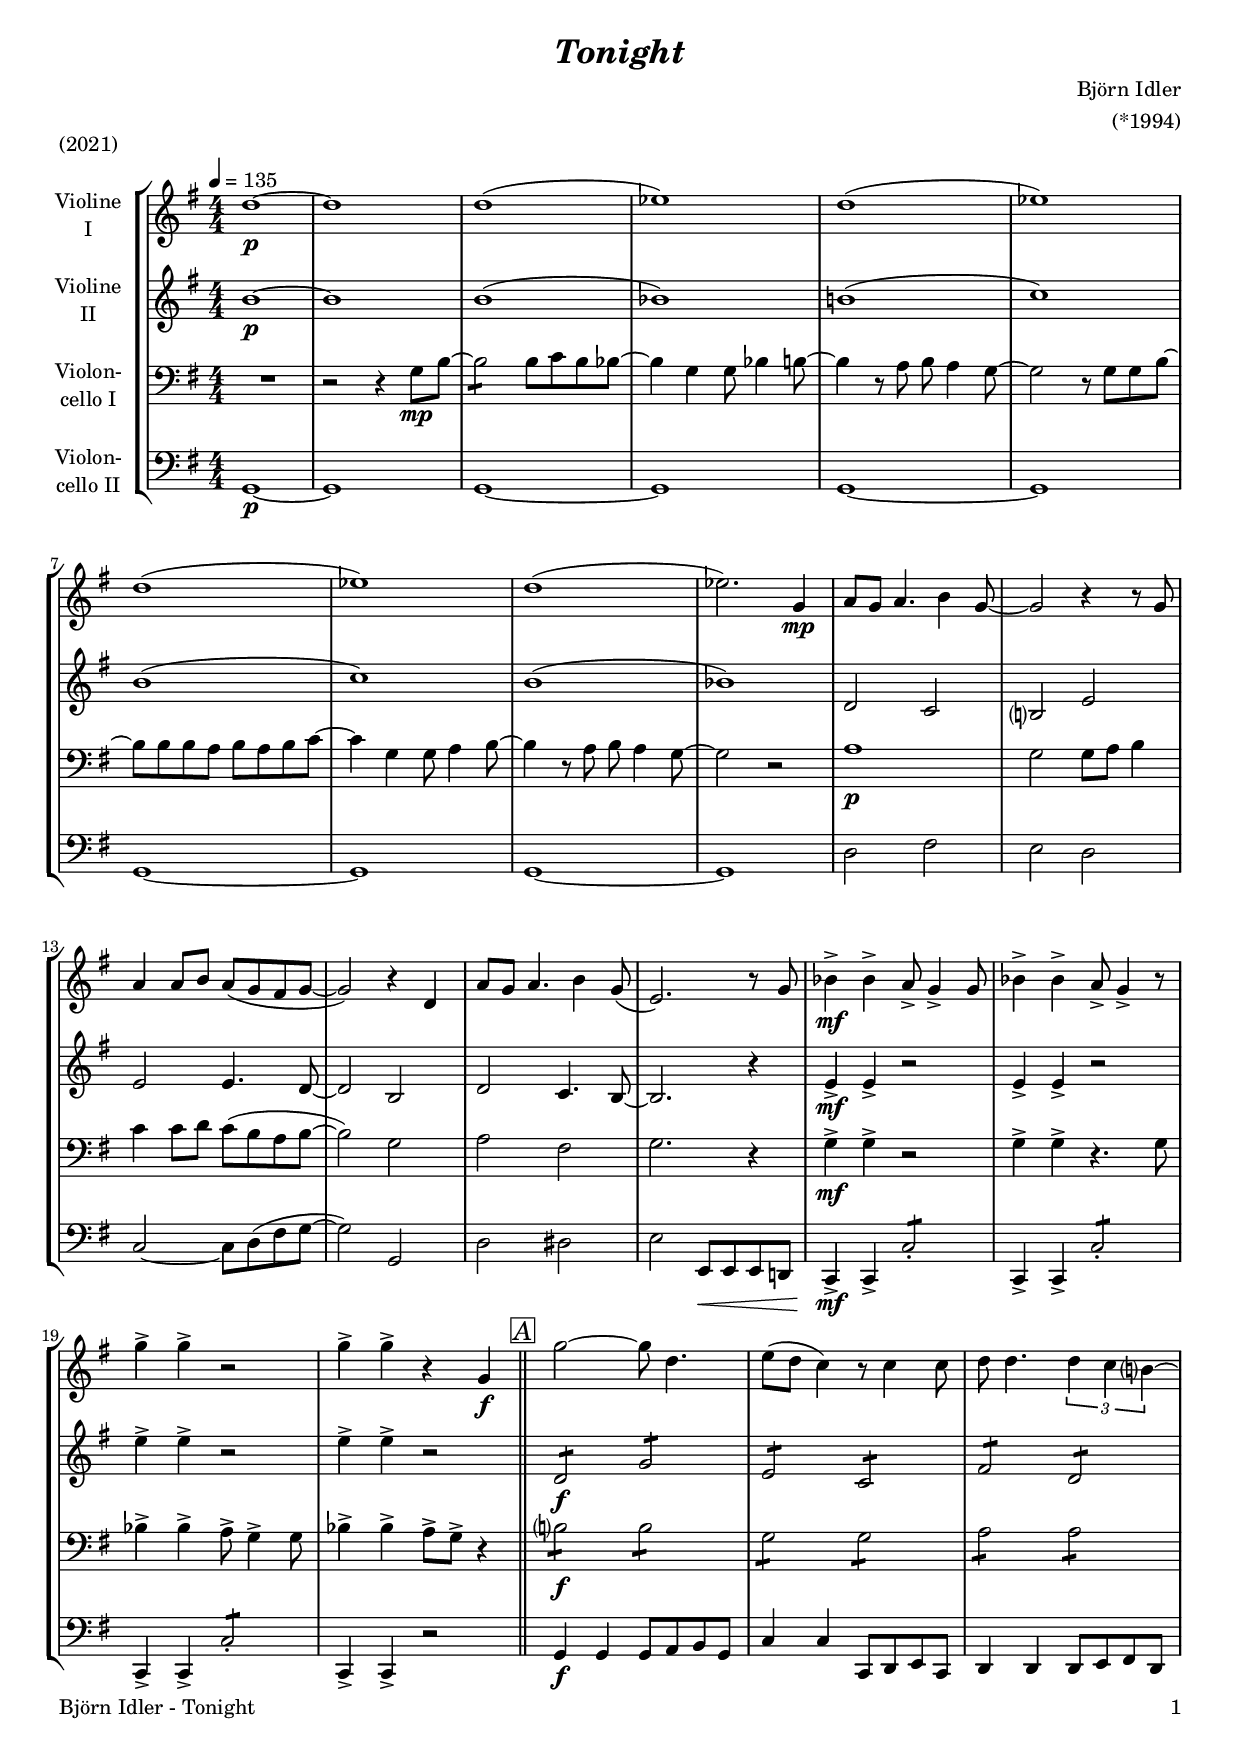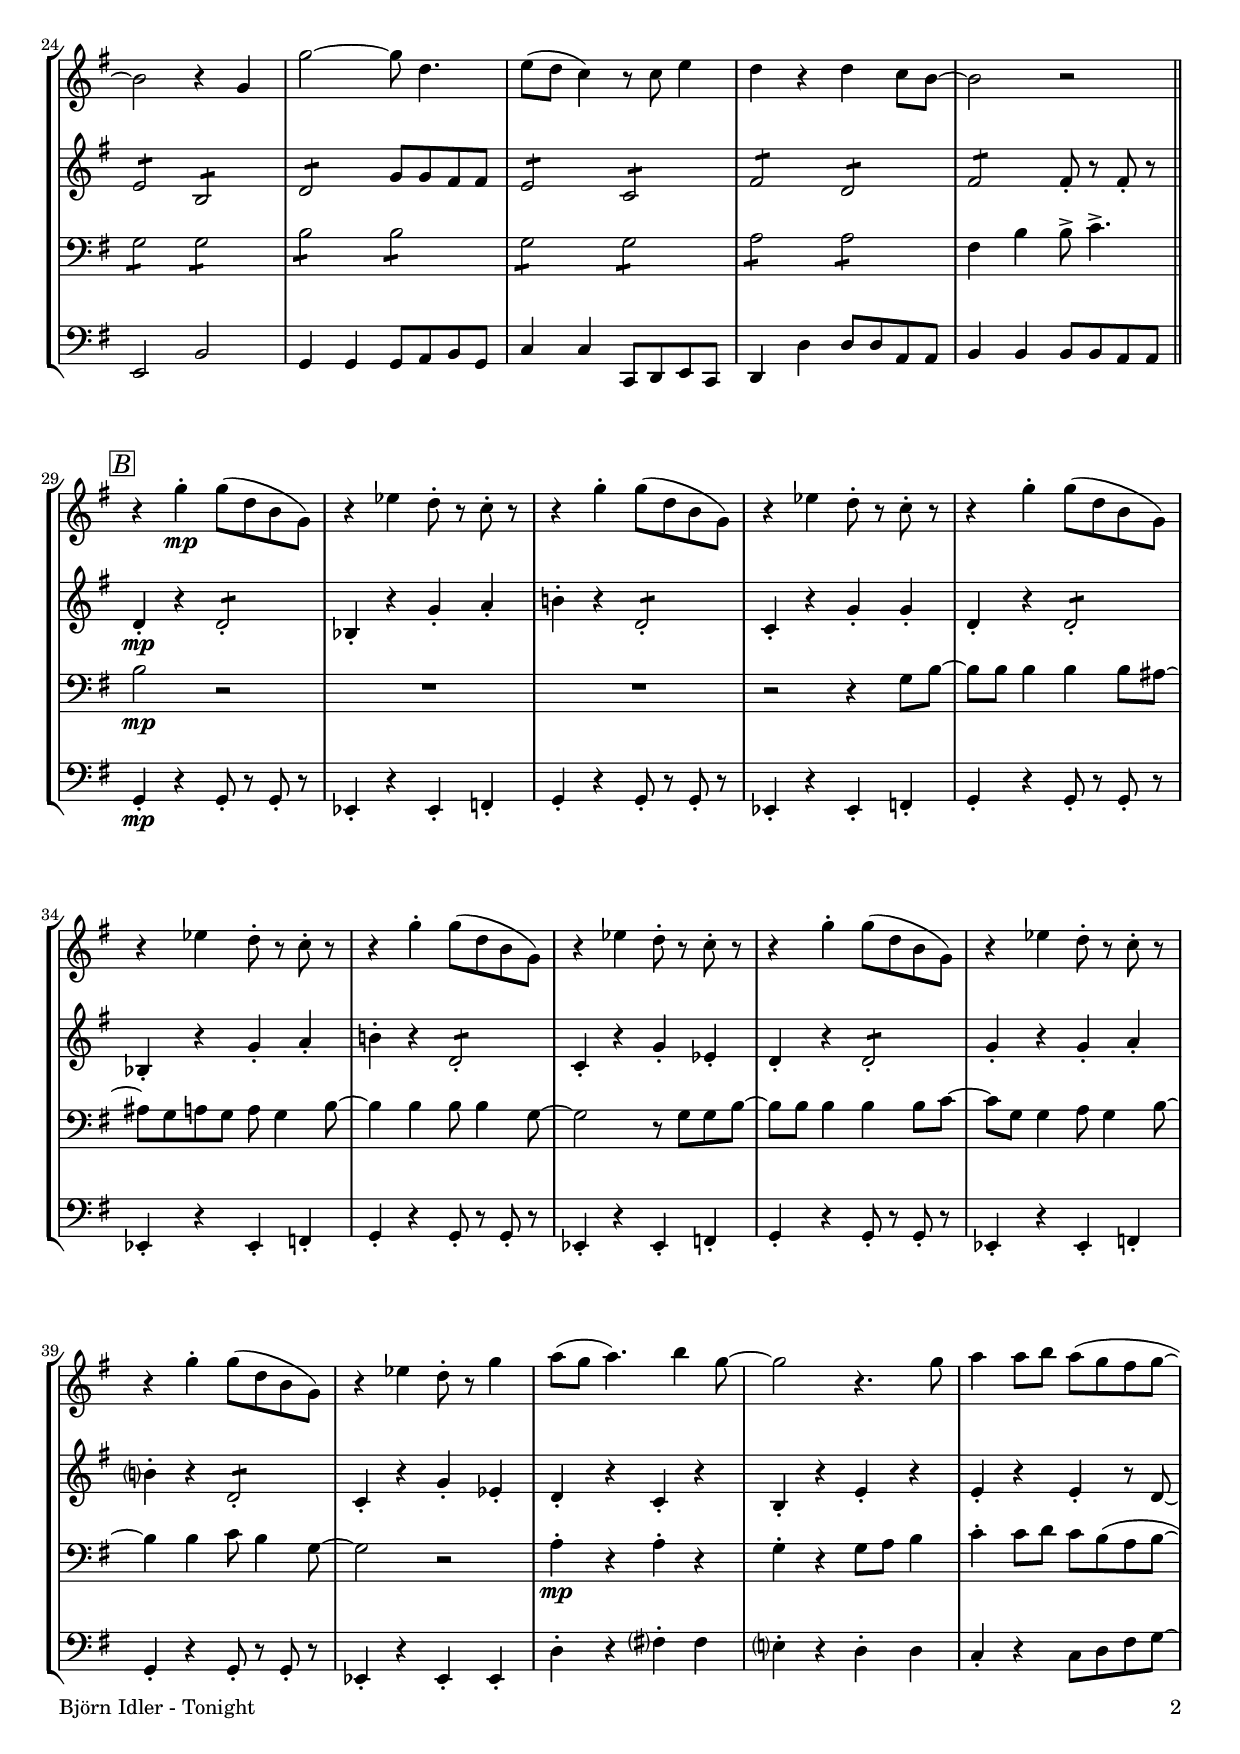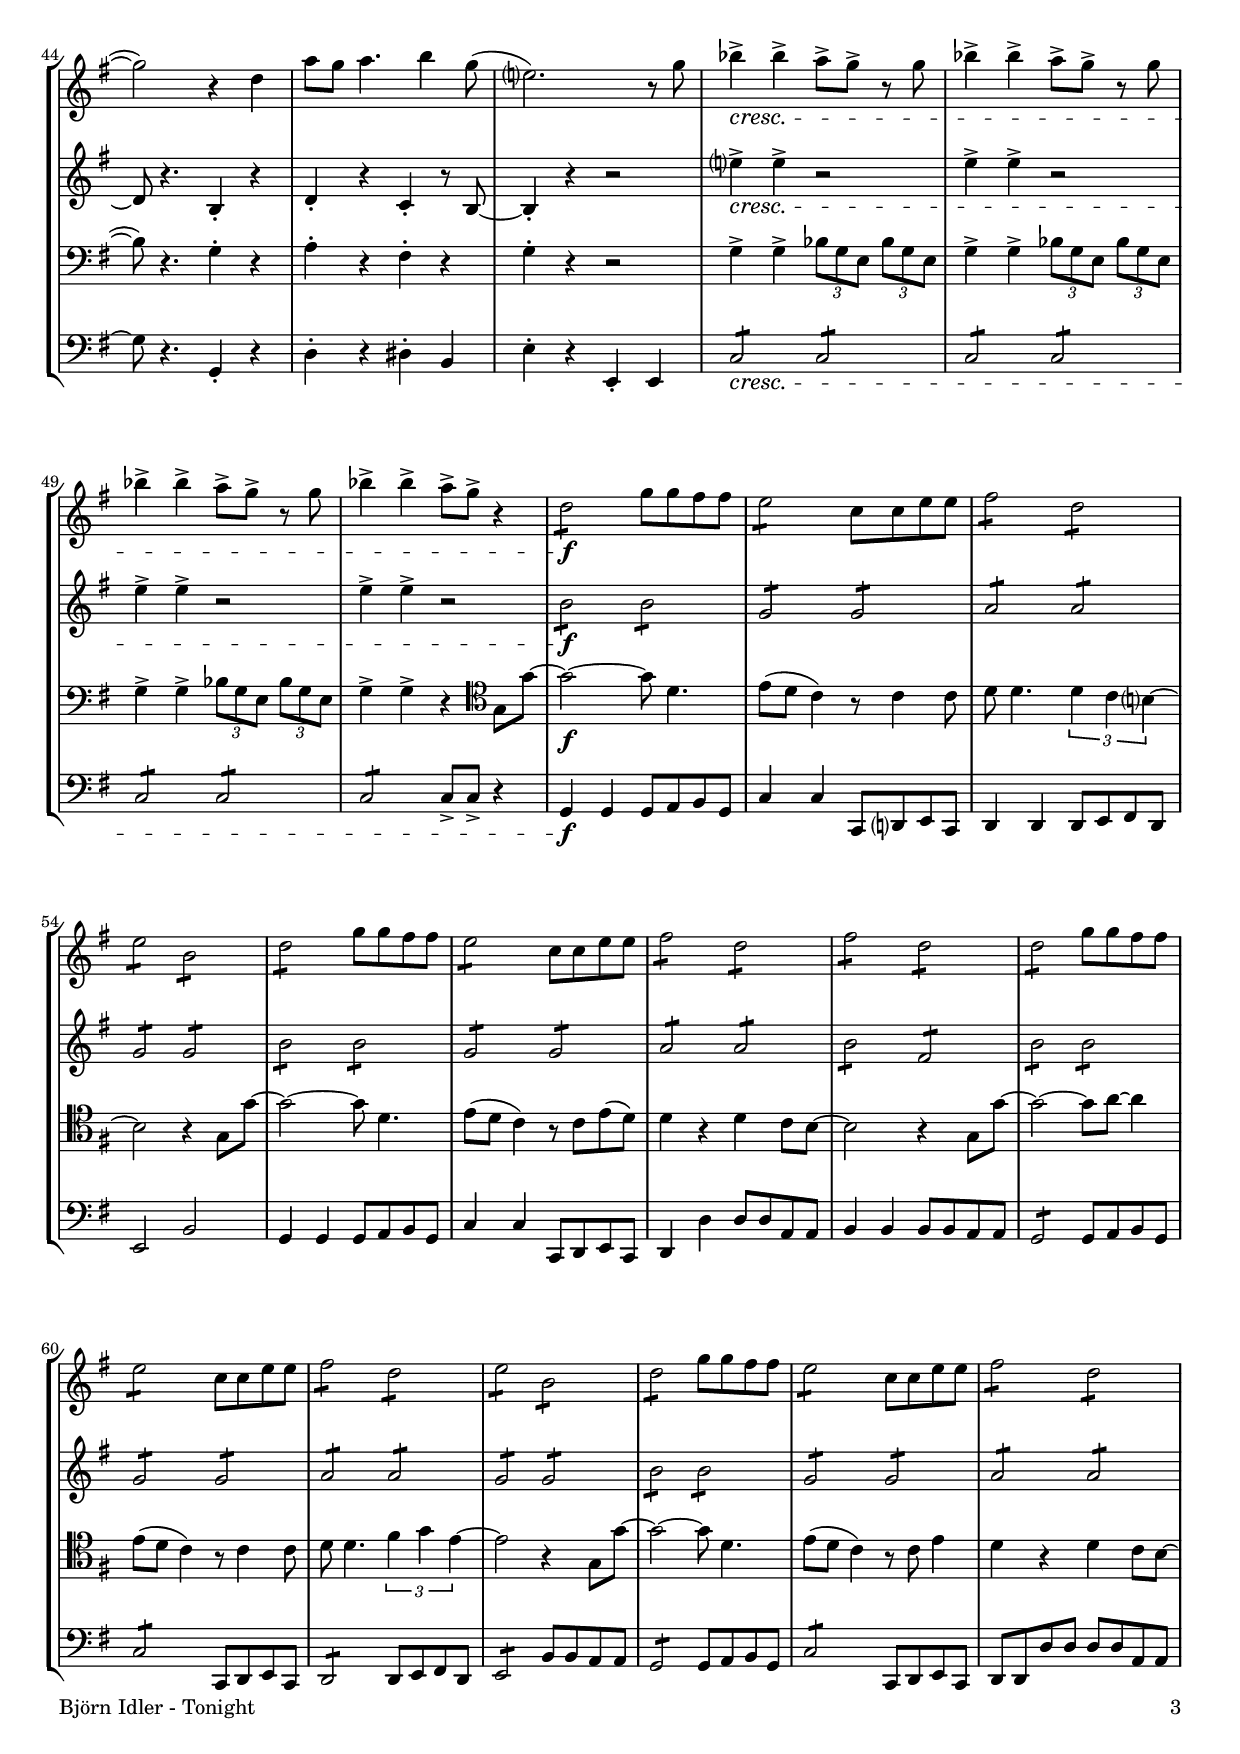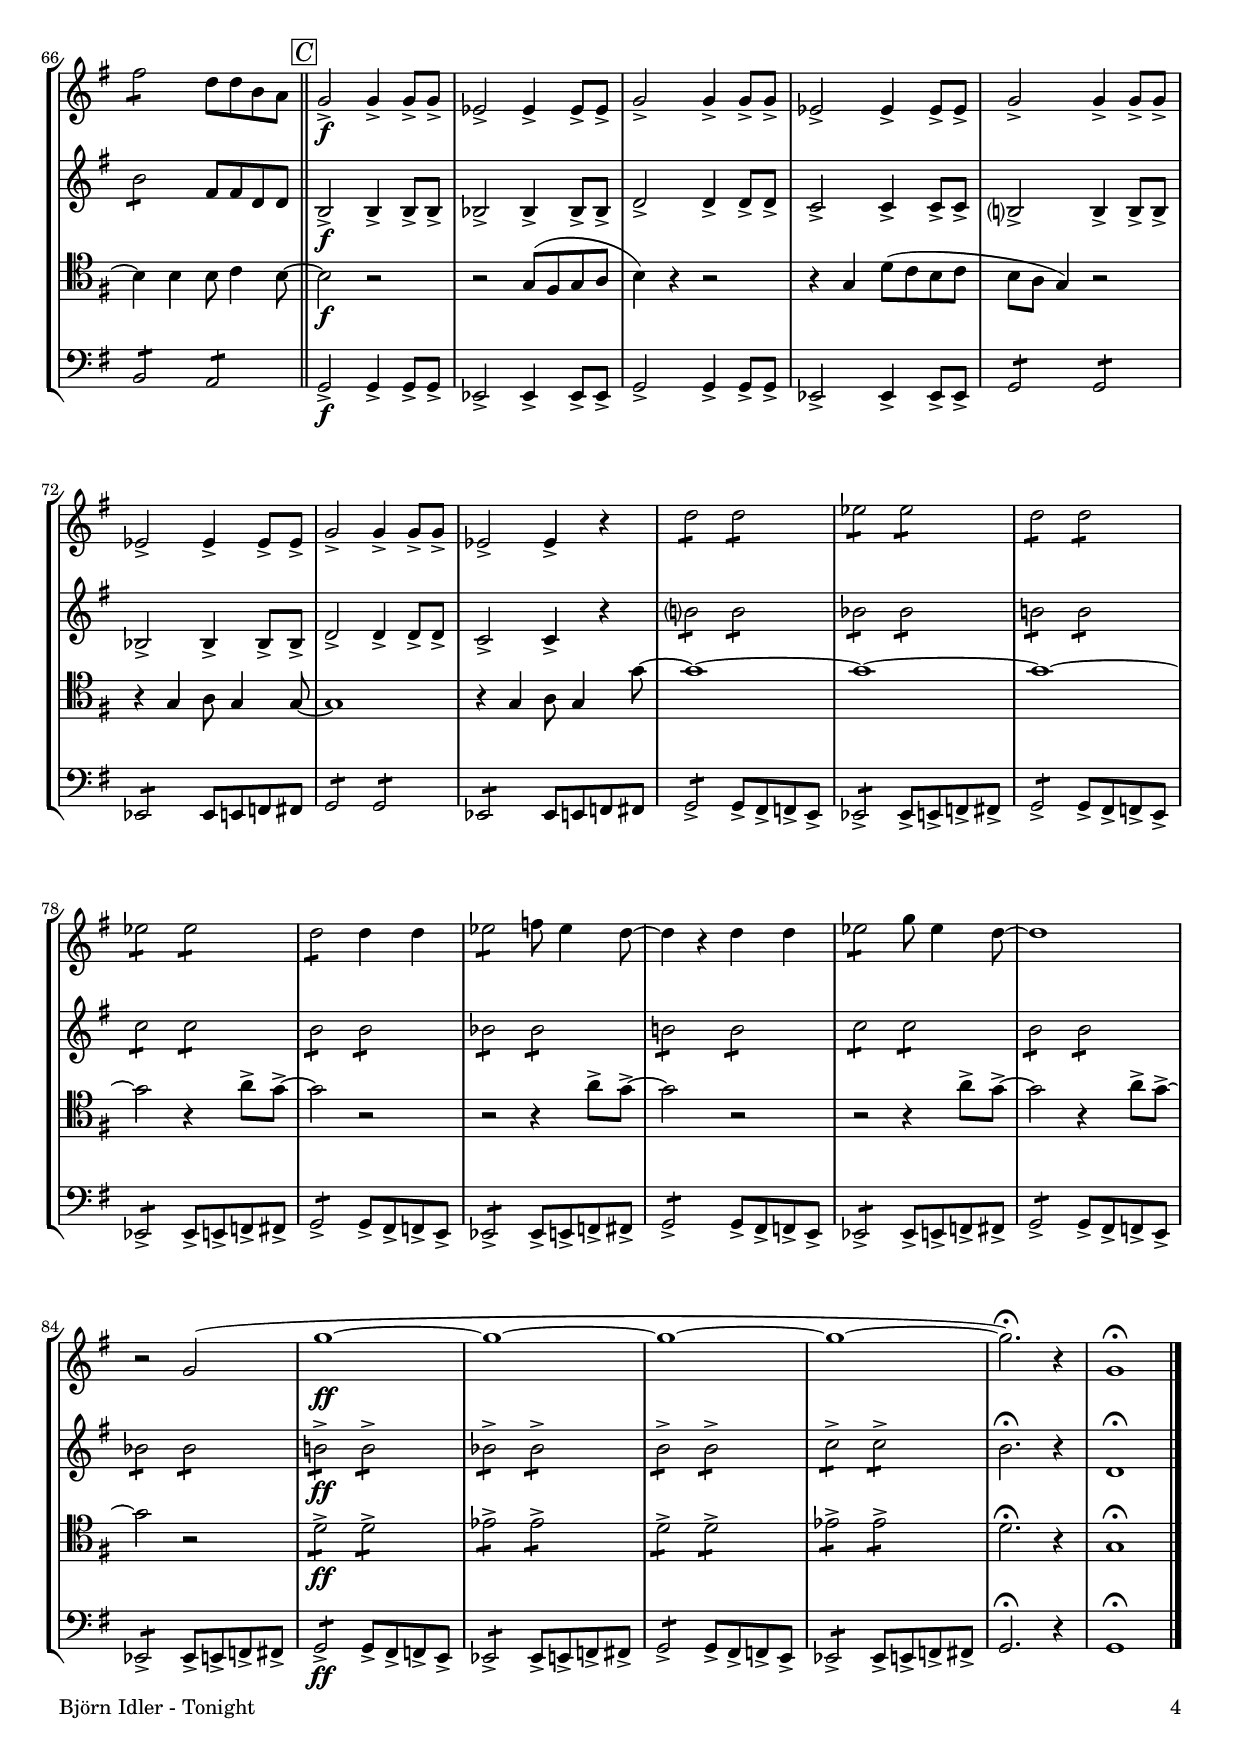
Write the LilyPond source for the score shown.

\version "2.20.2"
\include "deutsch.ly"

#(set-global-staff-size 18)

\header {
  title     = \markup \bold \italic "Tonight"
  composer  = "Björn Idler"
  arranger  = "(*1994)"
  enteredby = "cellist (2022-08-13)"
  piece     = "(2021)"
}

voiceconsts = {
  \key g \major
  \time 4/4
  \clef "treble"
  \numericTimeSignature
  \compressEmptyMeasures
  % Set default beaming for all staves
%  \set Timing.beamExceptions = #'()
%  \set Timing.baseMoment     = #(ly:make-moment 1 4)
%  \set Timing.beatStructure  = #'(1 1 1)
  \tempo 4=135
}

micl = "clarinet"
mifl = "flute"
miob = "oboe"
mifh = "french horn"
misx = "tenor sax"
mist = "string ensemble 1"
mivl = "violin"
miba = "cello"
mipz = "pizzicato strings"

boxa = { \bar "||" \mark \markup \box \italic "A" }
boxb = { \bar "||" \mark \markup \box \italic "B" }
boxc = { \bar "||" \mark \markup \box \italic "C" }
boxd = { \bar "||" \mark \markup \box \italic "D" }

va = \relative c'' {
  \voiceconsts

  d1~\p
  d
  d(
  es)
  d(
  es)
  d(
  es)
  d(
  es2.) g,4\mp
  a8 g a4. h4 g8~

  g2 r4 r8 g
  a4 a8 h a( g fis g~
  g2) r4 d
  a'8 g a4. h4 g8(
  e2.) r8 g
  b4->\mf b-> a8-> g4-> g8

  b4-> b-> a8-> g4-> r8
  g'4-> g-> r2
  g4-> g-> r g,\f \boxa
  g'2~ g8 d4.
  e8( d c4) r8 c4 c8
  d d4. \tuplet 3/2 2 { d4 c h?~ }
  h2 r4 g

  g'2~ g8 d4.
  e8( d c4) r8 c e4
  d r d c8 h~
  h2 r \boxb
  r4 g'-.\mp g8( d h g)
  r4 es' d8-. r c-. r

  r4 g'-. g8( d h g)
  r4 es' d8-. r c-. r
  r4 g'-. g8( d h g)
  r4 es' d8-. r c-. r
  r4 g'-. g8( d h g)

  r4 es' d8-. r c-. r
  r4 g'-. g8( d h g)
  r4 es' d8-. r c-. r
  r4 g'-. g8( d h g)
  r4 es' d8-. r g4

  a8( g a4.) h4 g8~
  g2 r4. g8
  a4 a8 h a( g fis g~
  g2) r4 d
  a'8 g a4. h4 g8(

  e?2.) r8 g
  b4->\cresc b-> a8-> g-> r g
  b4-> b-> a8-> g-> r g
  b4-> b-> a8-> g-> r g
  b4-> b-> a8-> g-> r4

  \repeat tremolo 4 d8\f g g fis fis
  \repeat tremolo 4 e c c e e
  \repeat tremolo 4 fis \repeat tremolo 4 d
  \repeat tremolo 4 e  \repeat tremolo 4 h

  \repeat tremolo 4 d g g fis fis
  \repeat tremolo 4 e c c e e
  \repeat tremolo 4 fis \repeat tremolo 4 d
  \repeat tremolo 4 fis \repeat tremolo 4 d

  \repeat tremolo 4 d g g fis fis
  \repeat tremolo 4 e c c e e
  \repeat tremolo 4 fis \repeat tremolo 4 d
  \repeat tremolo 4 e \repeat tremolo 4 h

  \repeat tremolo 4 d g g fis fis
  \repeat tremolo 4 e c c e e
  \repeat tremolo 4 fis \repeat tremolo 4 d
  \repeat tremolo 4 fis d d h a \boxc

  g2->\f g4-> g8-> g->
  es2-> es4-> es8-> es->
  g2-> g4-> g8-> g->
  es2-> es4-> es8-> es->
  g2-> g4-> g8-> g->
  es2-> es4-> es8-> es->
  g2-> g4-> g8-> g->

  es2-> es4-> r
  \repeat tremolo 4 d'8 \repeat tremolo 4 d
  \repeat tremolo 4 es \repeat tremolo 4 es
  \repeat tremolo 4 d \repeat tremolo 4 d

  \repeat tremolo 4 es \repeat tremolo 4 es
  \repeat tremolo 4 d d4 d
  \repeat tremolo 4 es8 f es4 d8~
  d4 r d d
  \repeat tremolo 4 es8 g es4 d8~

  d1
  r2 g,(
  g'1~\ff
  g~
  g~
  g~
  g2.)\fermata r4
  g,1\fermata \bar "|."
}

vb = \relative c'' {
  \voiceconsts

  h1~\p
  h
  h(
  b)
  h!(
  c)
  h( c)
  h(
  b)
  d,2 c
  h? e
  e e4. d8~

  d2 h
  d c4. h8~
  h2. r4
  e->\mf e-> r2
  e4-> e-> r2
  e'4-> e-> r2
  e4-> e-> r2 \boxa
  \repeat tremolo 4 d,8\f \repeat tremolo 4 g

  \repeat tremolo 4 e \repeat tremolo 4 c
  \repeat tremolo 4 fis \repeat tremolo 4 d
  \repeat tremolo 4 e \repeat tremolo 4 h
  \repeat tremolo 4 d g g fis fis

  \repeat tremolo 4 e \repeat tremolo 4 c
  \repeat tremolo 4 fis \repeat tremolo 4 d
  \repeat tremolo 4 fis fis-. r fis-. r \boxb
  d4-.\mp r \repeat tremolo 4 d8-.

  b4-. r g'-. a-.
  h!-. r \repeat tremolo 4 d,8-.
  c4-. r g'-. g-.
  d-. r \repeat tremolo 4 d8-.
  b4-. r g'-. a-.
  h!-. r \repeat tremolo 4 d,8-.

  c4-. r g'-. es-.
  d-. r \repeat tremolo 4 d8-.
  g4-. r g-. a-.
  h?-. r \repeat tremolo 4 d,8-.
  c4-. r g'-. es-.
  d-. r c-. r
  h-. r e-. r

  e-. r e-. r8 d~
  d r4. h4-. r
  d-. r c-. r8 h~
  h4-. r r2
  e'?4->\cresc e-> r2
  e4-> e-> r2
  e4-> e-> r2
  e4-> e-> r2

  \repeat tremolo 4 h8\f \repeat tremolo 4 h
  \repeat tremolo 4 g \repeat tremolo 4 g
  \repeat tremolo 4 a \repeat tremolo 4 a
  \repeat tremolo 4 g \repeat tremolo 4 g

  \repeat tremolo 4 h \repeat tremolo 4 h
  \repeat tremolo 4 g \repeat tremolo 4 g
  \repeat tremolo 4 a \repeat tremolo 4 a
  \repeat tremolo 4 h \repeat tremolo 4 fis

  \repeat tremolo 4 h \repeat tremolo 4 h
  \repeat tremolo 4 g \repeat tremolo 4 g
  \repeat tremolo 4 a \repeat tremolo 4 a
  \repeat tremolo 4 g \repeat tremolo 4 g

  \repeat tremolo 4 h \repeat tremolo 4 h
  \repeat tremolo 4 g \repeat tremolo 4 g
  \repeat tremolo 4 a \repeat tremolo 4 a
  \repeat tremolo 4 h fis fis d d \boxc
  
  h2->\f h4-> h8-> h->
  b2-> b4-> b8-> b->
  d2-> d4-> d8-> d->
  c2-> c4-> c8-> c->
  h?2-> h4-> h8-> h->
  b2-> b4-> b8-> b->

  d2-> d4-> d8-> d->
  c2-> c4-> r
  \repeat tremolo 4 h'?8 \repeat tremolo 4 h
  \repeat tremolo 4 b \repeat tremolo 4 b
  \repeat tremolo 4 h! \repeat tremolo 4 h

  \repeat tremolo 4 c \repeat tremolo 4 c
  \repeat tremolo 4 h \repeat tremolo 4 h
  \repeat tremolo 4 b \repeat tremolo 4 b
  \repeat tremolo 4 h! \repeat tremolo 4 h

  \repeat tremolo 4 c \repeat tremolo 4 c
  \repeat tremolo 4 h \repeat tremolo 4 h
  \repeat tremolo 4 b \repeat tremolo 4 b
  \repeat tremolo 4 h!->\ff \repeat tremolo 4 h->

  \repeat tremolo 4 b-> \repeat tremolo 4 b->
  \repeat tremolo 4 h-> \repeat tremolo 4 h->
  \repeat tremolo 4 c-> \repeat tremolo 4 c->
  h2.\fermata r4
  d,1\fermata \bar "|."
}

vc = \relative c' {
  \voiceconsts
  \clef "bass"

  R1
  r2 r4 g8\mp h~
  \repeat tremolo 4 h h c h b~
  b4 g g8 b4 h8~
  h4 r8 a h a4 g8~
  g2 r8 g g h~

  h h h a h a h c~
  c4 g g8 a4 h8~
  h4 r8 a h a4 g8~
  g2 r
  a1\p
  g2 g8 a h4

  c c8 d c( h a h~
  h2) g
  a fis
  g2. r4
  g->\mf g-> r2
  g4-> g-> r4. g8
  b4-> b-> a8-> g4-> g8

  b4-> b-> a8-> g-> r4 \boxa
  \repeat tremolo 4 h?8\f \repeat tremolo 4 h
  \repeat tremolo 4 g \repeat tremolo 4 g
  \repeat tremolo 4 a \repeat tremolo 4 a

  \repeat tremolo 4 g \repeat tremolo 4 g
  \repeat tremolo 4 h \repeat tremolo 4 h
  \repeat tremolo 4 g \repeat tremolo 4 g
  \repeat tremolo 4 a \repeat tremolo 4 a

  fis4 h h8-> c4.-> \boxb
  h2\mp r
  R1*2
  r2 r4 g8 h~
  h h h4 h h8 ais~
  ais g a g a g4 h8~

  h4 h h8 h4 g8~
  g2 r8 g g h~
  h h h4 h h8 c~
  c g g4 a8 g4 h8~
  h4 h c8 h4 g8~
  g2 r

  a4-.\mp r a-. r
  g-. r g8 a h4
  c-. c8 d c h( a h~
  h) r4. g4-. r
  a-. r fis-. r
  g-. r r2

  g4-> g-> \tuplet 3/2 4 { b8 g e b'[ g e] }
  g4-> g-> \tuplet 3/2 4 { b8 g e b'[ g e] }
  g4-> g-> \tuplet 3/2 4 { b8 g e b'[ g e] }
  g4-> g-> r \clef "tenor" g8 g'~

  g2~\f g8 d4.
  e8( d c4) r8 c4 c8
  d d4. \tuplet 3/2 2 { d4 c h?~ }
  h2 r4 g8 g'~
  g2~ g8 d4.

  e8( d c4) r8 c e( d)
  d4 r d c8 h~
  h2 r4 g8 g'~
  g2~ g8 a~ a4
  e8( d c4) r8 c4 c8

  d d4. \tuplet 3/2 2 { fis4 g e~ }
  e2 r4 g,8 g'~
  g2~ g8 d4.
  e8( d c4) r8 c e4
  d r d c8 h~

  h4 h h8 c4 h8~ \boxc
  h2\f r
  r g8( fis g a
  h4) r r2
  r4 g d'8( c h c
  h a g4) r2

  r4 g a8 g4 g8~
  g1
  r4 g a8 g4 g'8~
  g1~
  g~
  g~
  g2 r4 a8-> g~->
  g2 r
  r r4 a8-> g~->

  g2 r
  r r4 a8-> g~->
  g2 r4 a8-> g~->
  g2 r
  \repeat tremolo 4 d8->\ff \repeat tremolo 4 d->

  \repeat tremolo 4 es-> \repeat tremolo 4 es->
  \repeat tremolo 4 d-> \repeat tremolo 4 d->
  \repeat tremolo 4 es-> \repeat tremolo 4 es->

  d2.\fermata r4
  g,1\fermata \bar "|."
}

vd = \relative c {
  \voiceconsts
  \clef "bass"

  g1~\p
  g
  g~
  g
  g~
  g
  g~
  g
  g~
  g
  d'2 fis
  e d
  c~ c8 d( fis g~

  g2) g,
  d' dis
  e e,8\< e e d!
  c4->\!\mf c-> \repeat tremolo 4 c'8-.
  c,4-> c-> \repeat tremolo 4 c'8-.
  c,4-> c-> \repeat tremolo 4 c'8-.
  
  c,4-> c-> r2 \boxa
  g'4\f g g8 a h g
  c4 c c,8 d e c
  d4 d d8 e fis d
  e2 h'
  g4 g g8 a h g

  c4 c c,8 d e c
  d4 d' d8 d a a
  h4 h h8 h a a \boxb
  g4-.\mp r g8-. r g-. r
  es4-. r es-. f-.

  g-. r g8-. r g-. r
  es4-. r es-. f-.
  g-. r g8-. r g-. r
  es4-. r es-. f-.
  g-. r g8-. r g-. r
  
  es4-. r es-. f-.
  g-. r g8-. r g-. r
  es4-. r es-. f-.
  g-. r g8-. r g-. r
  es4-. r es-. es-.
  d'-. r fis?-. fis

  e?-. r d-. d
  c-. r c8 d fis g~
  g r4. g,4-. r
  d'-. r dis-. h
  e-. r e,-. e
  \repeat tremolo 4 c'8\cresc \repeat tremolo 4 c

  \repeat tremolo 4 c \repeat tremolo 4 c
  \repeat tremolo 4 c \repeat tremolo 4 c
  \repeat tremolo 4 c c-> c-> r4
  g\f g g8 a h g
  c4 c c,8 d? e c

  d4 d d8 e fis d
  e2 h'
  g4 g g8 a h g
  c4 c c,8 d e c
  d4 d' d8 d a a

  h4 h h8 h a a
  \repeat tremolo 4 g g a h g
  \repeat tremolo 4 c c, d e c
  \repeat tremolo 4 d d e fis d

  \repeat tremolo 4 e h' h a a
  \repeat tremolo 4 g g a h g
  \repeat tremolo 4 c c, d e c
  d d d' d d d a a

  \repeat tremolo 4 h \repeat tremolo 4 a \boxc
  g2->\f g4-> g8-> g->
  es2-> es4-> es8-> es->
  g2-> g4-> g8-> g->
  es2-> es4-> es8-> es->

  \repeat tremolo 4 g \repeat tremolo 4 g
  \repeat tremolo 4 es es e f fis
  \repeat tremolo 4 g \repeat tremolo 4 g

  \repeat tremolo 4 es es e f fis
  \repeat tremolo 4 g-> g-> fis-> f-> e->
  \repeat tremolo 4 es-> es-> e-> f-> fis->

  \repeat tremolo 4 g-> g-> fis-> f-> e->
  \repeat tremolo 4 es-> es-> e-> f-> fis->
  \repeat tremolo 4 g-> g-> fis-> f-> e->
  
  \repeat tremolo 4 es-> es-> e-> f-> fis->
  \repeat tremolo 4 g-> g-> fis-> f-> e->
  \repeat tremolo 4 es-> es-> e-> f-> fis->

  \repeat tremolo 4 g-> g-> fis-> f-> e->
  \repeat tremolo 4 es-> es-> e-> f-> fis->
  \repeat tremolo 4 g->\ff g-> fis-> f-> e->

  \repeat tremolo 4 es-> es-> e-> f-> fis->
  \repeat tremolo 4 g-> g-> fis-> f-> e->
  \repeat tremolo 4 es-> es-> e-> f-> fis->
  g2.\fermata r4
  
  g1\fermata \bar "|."
}


music = \new StaffGroup <<
      \new Staff {
	\set Staff.midiInstrument = \mivl
	\set Staff.instrumentName = \markup \center-column { "Violine" "I" }
	\transpose g g { \va }
      }

      \new Staff {
	\set Staff.midiInstrument = \mivl
	\set Staff.instrumentName = \markup \center-column { "Violine" "II" }
	\transpose g g { \vb }
      }

      \new Staff {
	\set Staff.midiInstrument = \miba
	\set Staff.instrumentName = \markup \center-column { "Violon-" "cello I" }
	\transpose g g { \vc }
      }

      \new Staff {
	\set Staff.midiInstrument = \miba
	\set Staff.instrumentName = \markup \center-column { "Violon-" "cello II" }
	\transpose g g { \vd }
      }
    >>


\book {
   \paper {
    print-page-number = ##t
    print-first-page-number = ##t
    ragged-last-bottom = ##f
    oddHeaderMarkup = \markup \null
    evenHeaderMarkup = \markup \null
    oddFooterMarkup = \markup {
      \fill-line {
        \on-the-fly #print-page-number-check-first
        "Björn Idler - Tonight" \fromproperty #'page:page-number-string
      }
    }
    evenFooterMarkup = \oddFooterMarkup
  } \score {
    \music
    \layout {}
  }

  \score {
    \unfoldRepeats \music

    \midi {
      \context {
        \Score
      }
    }
  }
}